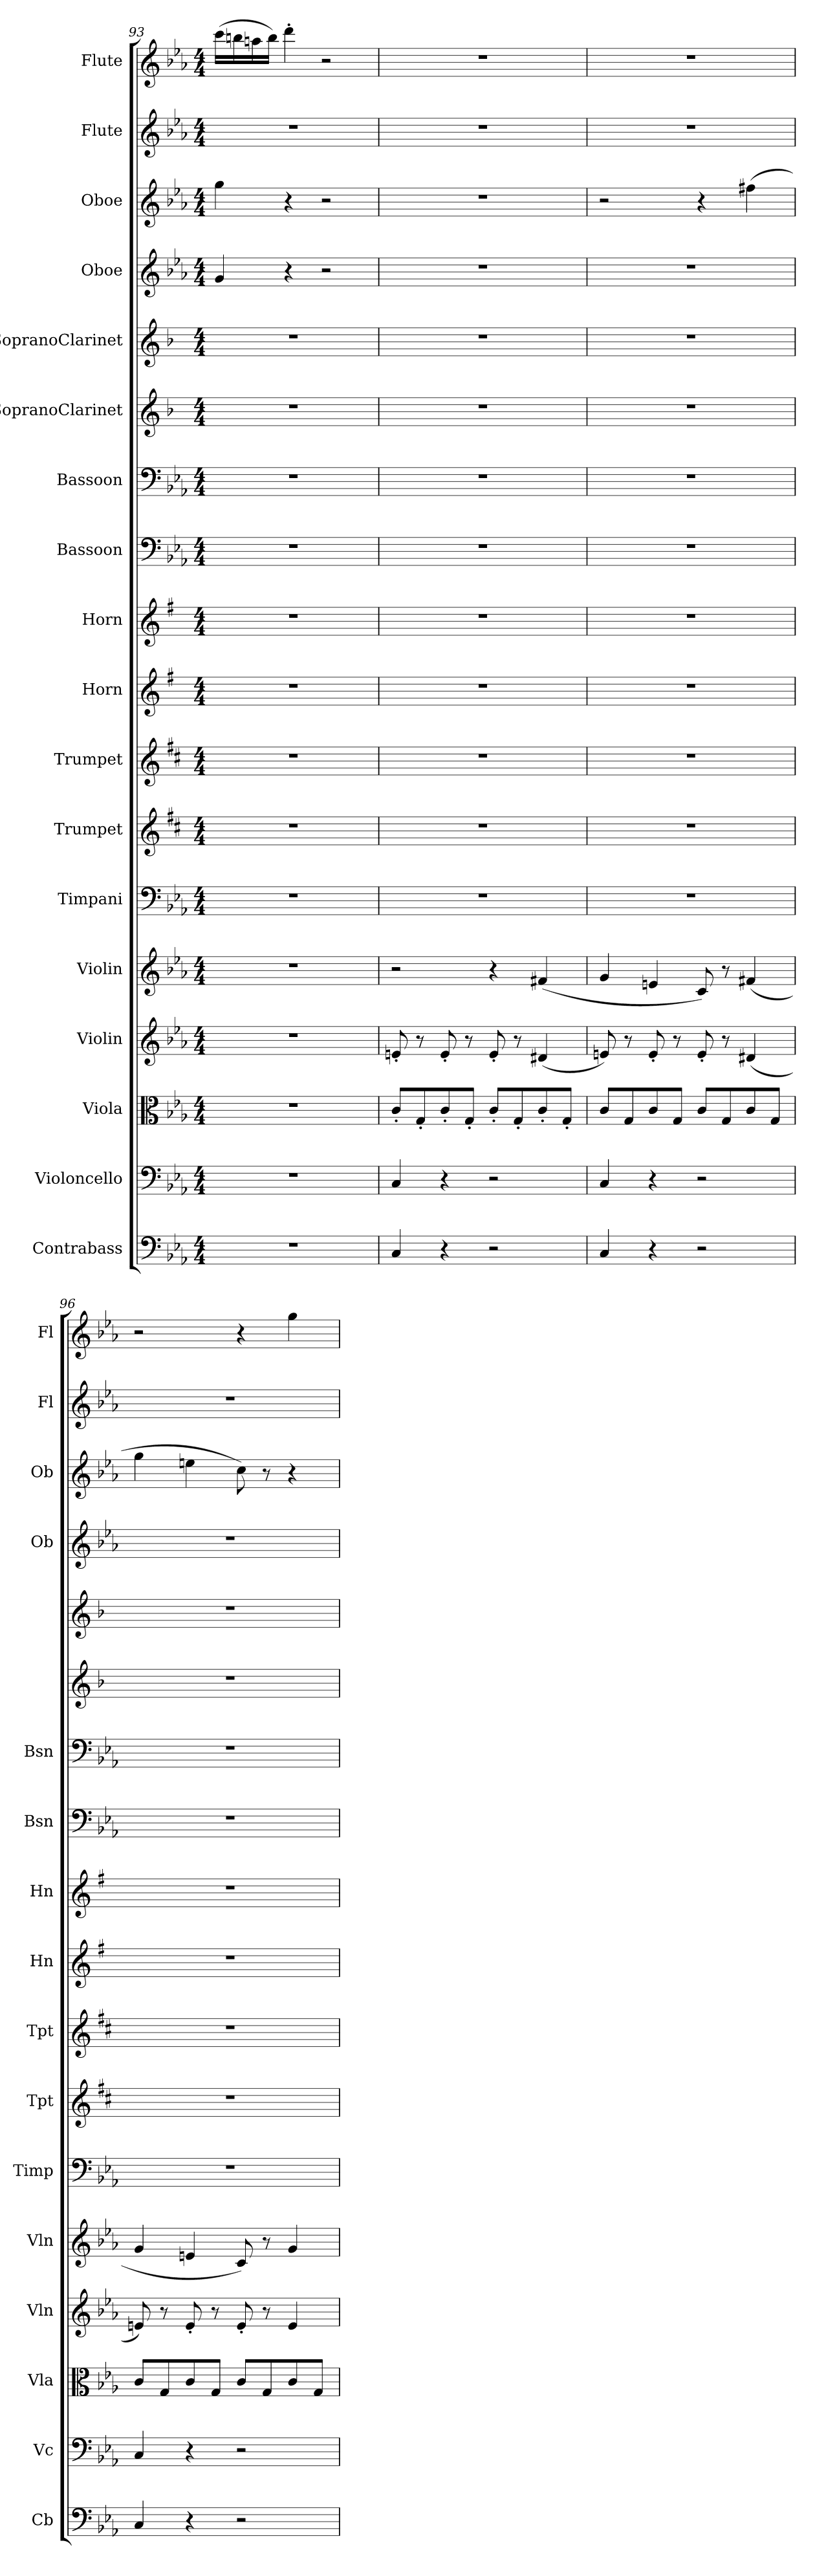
**kern	**kern	**kern	**kern	**kern	**kern	**kern	**kern	**kern	**kern	**kern	**kern	**kern	**kern	**kern	**kern	**kern	**kern
*part18	*part17	*part16	*part15	*part14	*part13	*part12	*part11	*part10	*part9	*part8	*part7	*part6	*part5	*part4	*part3	*part2	*part1
*staff18	*staff17	*staff16	*staff15	*staff14	*staff13	*staff12	*staff11	*staff10	*staff9	*staff8	*staff7	*staff6	*staff5	*staff4	*staff3	*staff2	*staff1
*I"Contrabass	*I"Violoncello	*I"Viola	*I"Violin	*I"Violin	*I"Timpani	*I"Trumpet	*I"Trumpet	*I"Horn	*I"Horn	*I"Bassoon	*I"Bassoon	*I"SopranoClarinet	*I"SopranoClarinet	*I"Oboe	*I"Oboe	*I"Flute	*I"Flute
*I'Cb	*I'Vc	*I'Vla	*I'Vln	*I'Vln	*I'Timp	*I'Tpt	*I'Tpt	*I'Hn	*I'Hn	*I'Bsn	*I'Bsn	*	*	*I'Ob	*I'Ob	*I'Fl	*I'Fl
*clefF4	*clefF4	*clefC3	*clefG2	*clefG2	*clefF4	*clefG2	*clefG2	*clefG2	*clefG2	*clefF4	*clefF4	*clefG2	*clefG2	*clefG2	*clefG2	*clefG2	*clefG2
*ITrd7c12	*	*	*	*	*	*ITrd1c2	*ITrd1c2	*ITrd4c7	*ITrd4c7	*	*	*	*	*	*	*	*
*k[b-e-a-]	*k[b-e-a-]	*k[b-e-a-]	*k[b-e-a-]	*k[b-e-a-]	*k[b-e-a-]	*k[]	*k[]	*k[]	*k[]	*k[b-e-a-]	*k[b-e-a-]	*k[b-]	*k[b-]	*k[b-e-a-]	*k[b-e-a-]	*k[b-e-a-]	*k[b-e-a-]
*M4/4	*M4/4	*M4/4	*M4/4	*M4/4	*M4/4	*M4/4	*M4/4	*M4/4	*M4/4	*M4/4	*M4/4	*M4/4	*M4/4	*M4/4	*M4/4	*M4/4	*M4/4
=93	=93	=93	=93	=93	=93	=93	=93	=93	=93	=93	=93	=93	=93	=93	=93	=93	=93
1r	1r	1r	1r	1r	1r	1r	1r	1r	1r	1r	1r	1r	1r	4g/	4gg\	1r	(>16ccc\LL
.	.	.	.	.	.	.	.	.	.	.	.	.	.	.	.	.	16bbn\
.	.	.	.	.	.	.	.	.	.	.	.	.	.	.	.	.	16aan\
.	.	.	.	.	.	.	.	.	.	.	.	.	.	.	.	.	16bb\JJ)
.	.	.	.	.	.	.	.	.	.	.	.	.	.	4r	4r	.	4ddd'\
.	.	.	.	.	.	.	.	.	.	.	.	.	.	2r	2r	.	2r
=94	=94	=94	=94	=94	=94	=94	=94	=94	=94	=94	=94	=94	=94	=94	=94	=94	=94
4CC/	4C/	8c'/L	8en'/	2r	1r	1r	1r	1r	1r	1r	1r	1r	1r	1r	1r	1r	1r
.	.	8G'/	8r	.	.	.	.	.	.	.	.	.	.	.	.	.	.
4r	4r	8c'/	8e'/	.	.	.	.	.	.	.	.	.	.	.	.	.	.
.	.	8G'/J	8r	.	.	.	.	.	.	.	.	.	.	.	.	.	.
2r	2r	8c'/L	8e'/	4r	.	.	.	.	.	.	.	.	.	.	.	.	.
.	.	8G'/	8r	.	.	.	.	.	.	.	.	.	.	.	.	.	.
.	.	8c'/	(<4d#X/	(<4f#X/	.	.	.	.	.	.	.	.	.	.	.	.	.
.	.	8G'/J	.	.	.	.	.	.	.	.	.	.	.	.	.	.	.
=95	=95	=95	=95	=95	=95	=95	=95	=95	=95	=95	=95	=95	=95	=95	=95	=95	=95
4CC/	4C/	8c/L	8en/)	4g/	1r	1r	1r	1r	1r	1r	1r	1r	1r	1r	2r	1r	1r
.	.	8G/	8r	.	.	.	.	.	.	.	.	.	.	.	.	.	.
4r	4r	8c/	8e'/	4en/	.	.	.	.	.	.	.	.	.	.	.	.	.
.	.	8G/J	8r	.	.	.	.	.	.	.	.	.	.	.	.	.	.
2r	2r	8c/L	8e'/	8c/)	.	.	.	.	.	.	.	.	.	.	4r	.	.
.	.	8G/	8r	8r	.	.	.	.	.	.	.	.	.	.	.	.	.
.	.	8c/	(<4d#X/	(<4f#X/	.	.	.	.	.	.	.	.	.	.	(>4ff#X\	.	.
.	.	8G/J	.	.	.	.	.	.	.	.	.	.	.	.	.	.	.
=96	=96	=96	=96	=96	=96	=96	=96	=96	=96	=96	=96	=96	=96	=96	=96	=96	=96
4CC/	4C/	8c/L	8en/)	4g/	1r	1r	1r	1r	1r	1r	1r	1r	1r	1r	4gg\	1r	2r
.	.	8G/	8r	.	.	.	.	.	.	.	.	.	.	.	.	.	.
4r	4r	8c/	8e'/	4en/	.	.	.	.	.	.	.	.	.	.	4een\	.	.
.	.	8G/J	8r	.	.	.	.	.	.	.	.	.	.	.	.	.	.
2r	2r	8c/L	8e'/	8c/)	.	.	.	.	.	.	.	.	.	.	8cc\)	.	4r
.	.	8G/	8r	8r	.	.	.	.	.	.	.	.	.	.	8r	.	.
.	.	8c/	4e/	4g/	.	.	.	.	.	.	.	.	.	.	4r	.	4gg\
.	.	8G/J	.	.	.	.	.	.	.	.	.	.	.	.	.	.	.
=	=	=	=	=	=	=	=	=	=	=	=	=	=	=	=	=	=
*-	*-	*-	*-	*-	*-	*-	*-	*-	*-	*-	*-	*-	*-	*-	*-	*-	*-
